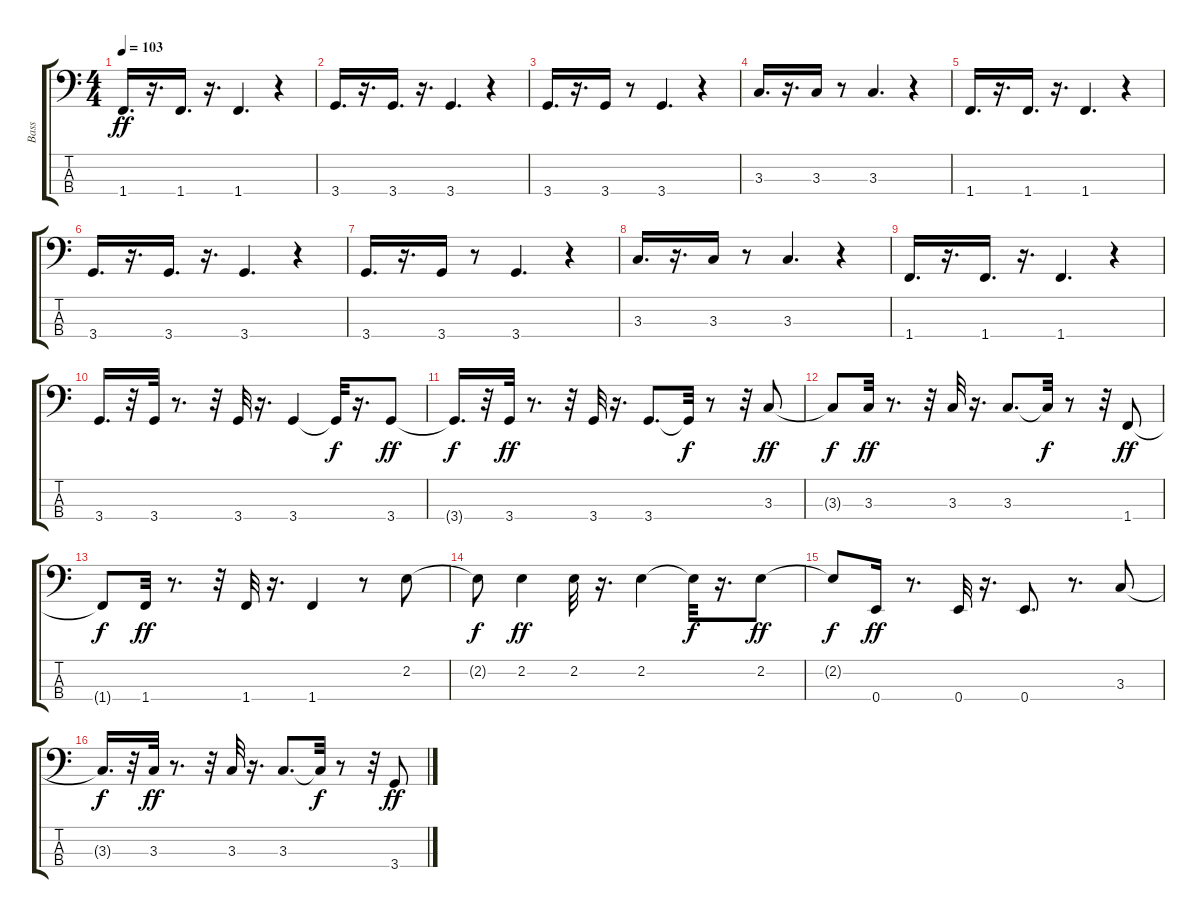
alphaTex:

\track ("Bass" "Bass") {instrument electricbassfinger}
\staff {score tabs}
\tuning (G2 D2 A1 E1) {hide}
\ts (4 4)
\tempo 103
\clef f4
\ks c
1.4.16{d dy ff} r.16{d} 1.4.16{d} r.16{d} 1.4.4{d} r.4 |
3.4.16{d} r.16{d} 3.4.16{d} r.16{d} 3.4.4{d} r.4 |
3.4.16{d} r.16{d} 3.4.16 r.8 3.4.4{d} r.4 |
3.3.16{d} r.16{d} 3.3.16 r.8 3.3.4{d} r.4 |
1.4.16{d} r.16{d} 1.4.16{d} r.16{d} 1.4.4{d} r.4 |
3.4.16{d} r.16{d} 3.4.16{d} r.16{d} 3.4.4{d} r.4 |
3.4.16{d} r.16{d} 3.4.16 r.8 3.4.4{d} r.4 |
3.3.16{d} r.16{d} 3.3.16 r.8 3.3.4{d} r.4 |
1.4.16{d} r.16{d} 1.4.16{d} r.16{d} 1.4.4{d} r.4 |
3.4.16{d} r.32 3.4.32 r.8{d} r.32 3.4.32 r.16{d} 3.4.4 3.4{t}.32{dy f} r.16{d} 3.4.8{dy ff} |
3.4{t}.16{d dy f} r.32 3.4.32{dy ff} r.8{d} r.32 3.4.32 r.16{d} 3.4.8{d} 3.4{t}.32{dy f} r.8 r.32 3.3.8{dy ff} |
3.3{t}.8{dy f} 3.3.32{dy ff} r.8{d} r.32 3.3.32 r.16{d} 3.3.8{d} 3.3{t}.32{dy f} r.8 r.32 1.4.8{dy ff} |
1.4{t}.8{dy f} 1.4.32{dy ff} r.8{d} r.32 1.4.32 r.16{d} 1.4.4 r.8 2.2.8 |
2.2{t}.8{dy f} 2.2.4{dy ff} 2.2.32 r.16{d} 2.2.4 2.2{t}.32{dy f} r.16{d} 2.2.8{dy ff} |
2.2{t}.8{dy f} 0.4.16{dy ff} r.8{d} 0.4.32 r.16{d} 0.4.8{d} r.8{d} 3.3.8 |
3.3{t}.16{d dy f} r.32 3.3.32{dy ff} r.8{d} r.32 3.3.32 r.16{d} 3.3.8{d} 3.3{t}.32{dy f} r.8 r.32 3.4.8{dy ff}
